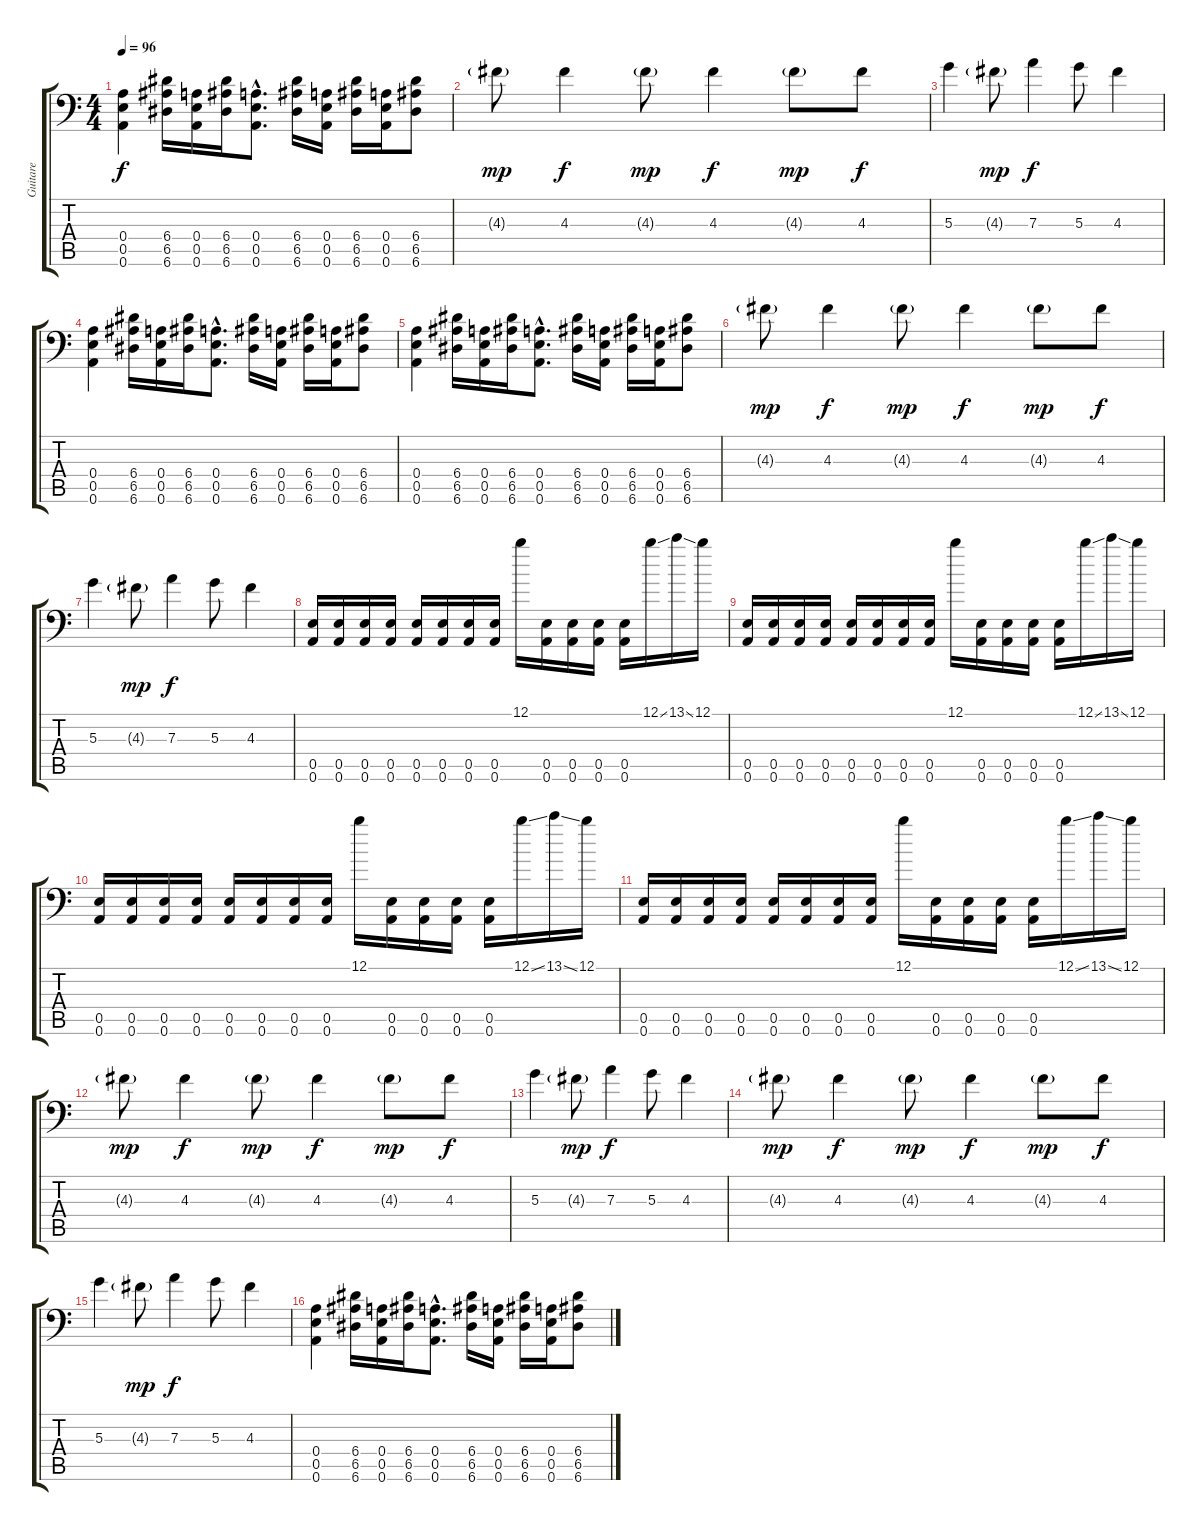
\track ("Guitare" "Guitare") {instrument overdrivenguitar}
\staff {score tabs}
\tuning (B3 Gb3 D3 A2 E2 A1) {hide}
\ts (4 4)
\tempo 96
\clef f4
\ks c
(0.4 0.5 0.6).4{dy f instrument overdrivenguitar} (6.4 6.5 6.6).16 (0.4 0.5 0.6).16 (6.4 6.5 6.6).16 (0.4{hac} 0.5{hac} 0.6{hac}).8{d} (6.4 6.5 6.6).16 (0.4 0.5 0.6).16 (6.4 6.5 6.6).16 (0.4 0.5 0.6).16 (6.4 6.5 6.6).8 |
4.3{g}.8{dy mp instrument electricguitarjazz} 4.3.4{dy f} 4.3{g}.8{dy mp} 4.3.4{dy f} 4.3{g}.8{dy mp} 4.3.8{dy f} |
5.3.4 4.3{g}.8{dy mp} 7.3.4{dy f} 5.3.8 4.3.4 |
(0.4 0.5 0.6).4{volume 14 instrument overdrivenguitar} (6.4 6.5 6.6).16 (0.4 0.5 0.6).16 (6.4 6.5 6.6).16 (0.4{hac} 0.5{hac} 0.6{hac}).8{d} (6.4 6.5 6.6).16 (0.4 0.5 0.6).16 (6.4 6.5 6.6).16 (0.4 0.5 0.6).16 (6.4 6.5 6.6).8 |
(0.4 0.5 0.6).4{instrument overdrivenguitar} (6.4 6.5 6.6).16 (0.4 0.5 0.6).16 (6.4 6.5 6.6).16 (0.4{hac} 0.5{hac} 0.6{hac}).8{d} (6.4 6.5 6.6).16 (0.4 0.5 0.6).16 (6.4 6.5 6.6).16 (0.4 0.5 0.6).16 (6.4 6.5 6.6).8 |
4.3{g}.8{dy mp instrument electricguitarjazz} 4.3.4{dy f} 4.3{g}.8{dy mp} 4.3.4{dy f} 4.3{g}.8{dy mp} 4.3.8{dy f} |
5.3.4 4.3{g}.8{dy mp} 7.3.4{dy f} 5.3.8 4.3.4 |
(0.5 0.6).16{volume 14 instrument overdrivenguitar} (0.5 0.6).16 (0.5 0.6).16 (0.5 0.6).16 (0.5 0.6).16 (0.5 0.6).16 (0.5 0.6).16 (0.5 0.6).16 12.1.16 (0.5 0.6).16 (0.5 0.6).16 (0.5 0.6).16 (0.5 0.6).16 12.1{ss}.16 13.1{ss}.16 12.1.16 |
(0.5 0.6).16{volume 14 instrument overdrivenguitar} (0.5 0.6).16 (0.5 0.6).16 (0.5 0.6).16 (0.5 0.6).16 (0.5 0.6).16 (0.5 0.6).16 (0.5 0.6).16 12.1.16 (0.5 0.6).16 (0.5 0.6).16 (0.5 0.6).16 (0.5 0.6).16 12.1{ss}.16 13.1{ss}.16 12.1.16 |
(0.5 0.6).16{volume 14 instrument overdrivenguitar} (0.5 0.6).16 (0.5 0.6).16 (0.5 0.6).16 (0.5 0.6).16 (0.5 0.6).16 (0.5 0.6).16 (0.5 0.6).16 12.1.16 (0.5 0.6).16 (0.5 0.6).16 (0.5 0.6).16 (0.5 0.6).16 12.1{ss}.16 13.1{ss}.16 12.1.16 |
(0.5 0.6).16{volume 14 instrument overdrivenguitar} (0.5 0.6).16 (0.5 0.6).16 (0.5 0.6).16 (0.5 0.6).16 (0.5 0.6).16 (0.5 0.6).16 (0.5 0.6).16 12.1.16 (0.5 0.6).16 (0.5 0.6).16 (0.5 0.6).16 (0.5 0.6).16 12.1{ss}.16 13.1{ss}.16 12.1.16 |
4.3{g}.8{dy mp instrument electricguitarjazz} 4.3.4{dy f} 4.3{g}.8{dy mp} 4.3.4{dy f} 4.3{g}.8{dy mp} 4.3.8{dy f} |
5.3.4 4.3{g}.8{dy mp} 7.3.4{dy f} 5.3.8 4.3.4 |
4.3{g}.8{dy mp instrument electricguitarjazz} 4.3.4{dy f} 4.3{g}.8{dy mp} 4.3.4{dy f} 4.3{g}.8{dy mp} 4.3.8{dy f} |
5.3.4 4.3{g}.8{dy mp} 7.3.4{dy f} 5.3.8 4.3.4 |
(0.4 0.5 0.6).4{volume 14 instrument overdrivenguitar} (6.4 6.5 6.6).16 (0.4 0.5 0.6).16 (6.4 6.5 6.6).16 (0.4{hac} 0.5{hac} 0.6{hac}).8{d} (6.4 6.5 6.6).16 (0.4 0.5 0.6).16 (6.4 6.5 6.6).16 (0.4 0.5 0.6).16 (6.4 6.5 6.6).8
